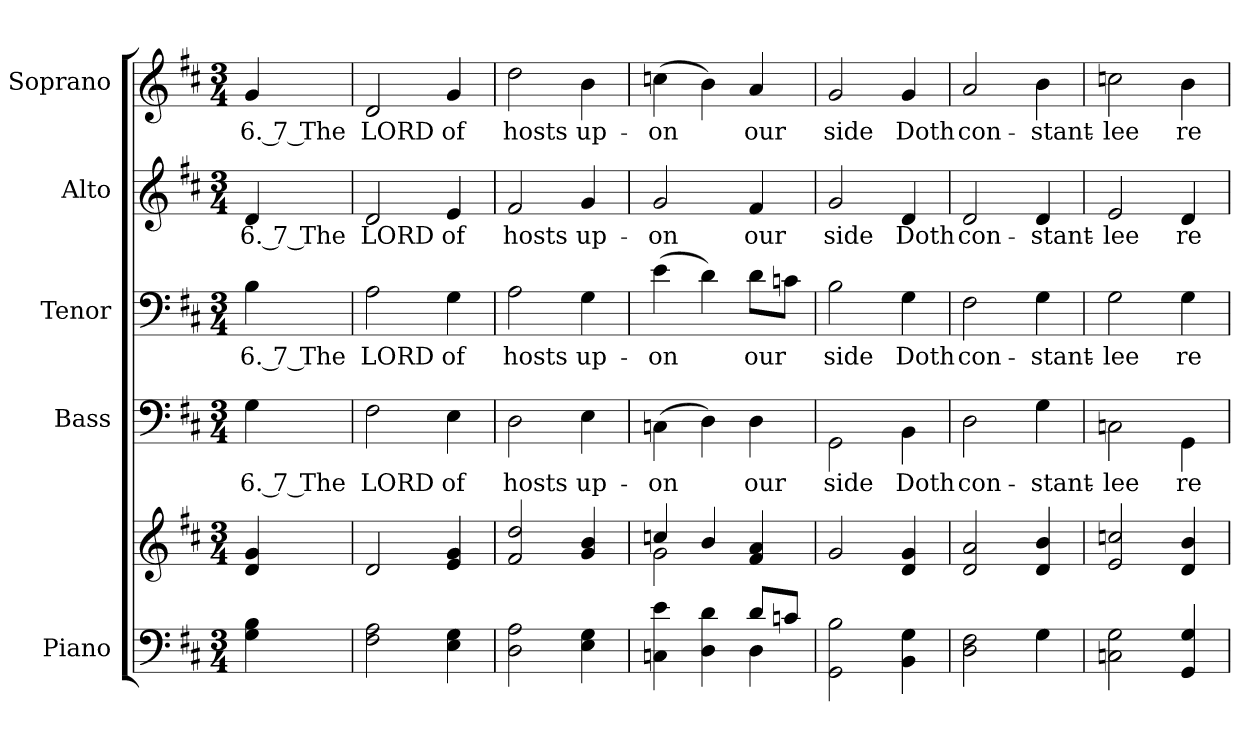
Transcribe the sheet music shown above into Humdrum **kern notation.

**kern	**kern	**kern	**text	**kern	**text	**kern	**text	**kern	**text
*part5	*part5	*part4	*part4	*part3	*part3	*part2	*part2	*part1	*part1
*staff6	*staff5	*staff4	*staff4	*staff3	*staff3	*staff2	*staff2	*staff1	*staff1
*I"Piano	*	*I"Bass	*	*I"Tenor	*	*I"Alto	*	*I"Soprano	*
*I'Pno.	*	*I'B.	*	*I'T.	*	*I'A.	*	*I'S.	*
!!LO:PB:g=z
*clefF4	*clefG2	*clefF4	*	*clefF4	*	*clefG2	*	*clefG2	*
*k[f#c#]	*k[f#c#]	*k[f#c#]	*	*k[f#c#]	*	*k[f#c#]	*	*k[f#c#]	*
*D:	*D:	*D:	*	*D:	*	*D:	*	*D:	*
*M3/4	*M3/4	*M3/4	*	*M3/4	*	*M3/4	*	*M3/4	*
*MM140	*MM140	*MM140	*	*MM140	*	*MM140	*	*MM140	*
=1	=1	=1	=1	=1	=1	=1	=1	=1	=1
!	!	!	!LO:LY:b:color=#000000	!	!	!	!	!	!
!	!	!	!	!	!LO:LY:b:color=#000000	!	!	!	!
!	!	!	!	!	!	!	!LO:LY:b:color=#000000	!	!
!	!	!	!	!	!	!	!	!	!LO:LY:b:color=#000000
4Gi\ 4Bi	4di/ 4gi	4Gi\	6. 7 The	4Bi\	6. 7 The	4di/	6. 7 The	4gi/	6. 7 The
=2	=2	=2	=2	=2	=2	=2	=2	=2	=2
!	!	!	!LO:LY:b:color=#000000	!	!	!	!	!	!
!	!	!	!	!	!LO:LY:b:color=#000000	!	!	!	!
!	!	!	!	!	!	!	!LO:LY:b:color=#000000	!	!
!	!	!	!	!	!	!	!	!	!LO:LY:b:color=#000000
2F#i\ 2Ai	2di/	2F#i\	LORD	2Ai\	LORD	2di/	LORD	2di/	LORD
!	!	!	!LO:LY:b:color=#000000	!	!	!	!	!	!
!	!	!	!	!	!LO:LY:b:color=#000000	!	!	!	!
!	!	!	!	!	!	!	!LO:LY:b:color=#000000	!	!
!	!	!	!	!	!	!	!	!	!LO:LY:b:color=#000000
4Ei\ 4Gi	4ei/ 4gi	4Ei\	of	4Gi\	of	4ei/	of	4gi/	of
=3	=3	=3	=3	=3	=3	=3	=3	=3	=3
!	!	!	!LO:LY:b:color=#000000	!	!	!	!	!	!
!	!	!	!	!	!LO:LY:b:color=#000000	!	!	!	!
!	!	!	!	!	!	!	!LO:LY:b:color=#000000	!	!
!	!	!	!	!	!	!	!	!	!LO:LY:b:color=#000000
2Di\ 2Ai	2f#i/ 2ddi	2Di\	hosts	2Ai\	hosts	2f#i/	hosts	2ddi\	hosts
!	!	!	!LO:LY:b:color=#000000	!	!	!	!	!	!
!	!	!	!	!	!LO:LY:b:color=#000000	!	!	!	!
!	!	!	!	!	!	!	!LO:LY:b:color=#000000	!	!
!	!	!	!	!	!	!	!	!	!LO:LY:b:color=#000000
4Ei\ 4Gi	4gi/ 4bi	4Ei\	up-	4Gi\	up-	4gi/	up-	4bi\	up-
=4	=4	=4	=4	=4	=4	=4	=4	=4	=4
*^	*^	*	*	*	*	*	*	*	*
!	!	!	!	!	!LO:LY:b:color=#000000	!	!	!	!	!	!
!	!	!	!	!	!	!	!LO:LY:b:color=#000000	!	!	!	!
!	!	!	!	!	!	!	!	!	!LO:LY:b:color=#000000	!	!
!	!	!	!	!	!	!	!	!	!	!	!LO:LY:b:color=#000000
4Cni\ 4ei	2ryy	4ccni/	2gi\	(4Cni\	-on	(4ei\	-on	2gi/	-on	(4ccni\	-on
4Di\ 4di	.	4bi/	.	4Di\)	.	4di\)	.	.	.	4bi\)	.
!	!	!	!	!	!LO:LY:b:color=#000000	!	!	!	!	!	!
!	!	!	!	!	!	!	!LO:LY:b:color=#000000	!	!	!	!
!	!	!	!	!	!	!	!	!	!LO:LY:b:color=#000000	!	!
!	!	!	!	!	!	!	!	!	!	!	!LO:LY:b:color=#000000
8di/L	4Di\	4f#i/ 4ai	4ryy	4Di\	our	8di\L	our	4f#i/	our	4ai/	our
8cni/J	.	.	.	.	.	8cni\J	.	.	.	.	.
*v	*v	*	*	*	*	*	*	*	*	*	*
*	*v	*v	*	*	*	*	*	*	*	*
!!LO:PB:g=z
=5	=5	=5	=5	=5	=5	=5	=5	=5	=5
!	!	!	!LO:LY:b:color=#000000	!	!	!	!	!	!
!	!	!	!	!	!LO:LY:b:color=#000000	!	!	!	!
!	!	!	!	!	!	!	!LO:LY:b:color=#000000	!	!
!	!	!	!	!	!	!	!	!	!LO:LY:b:color=#000000
2GGi\ 2Bi	2gi/	2GGi\	side	2Bi\	side	2gi/	side	2gi/	side
!	!	!	!LO:LY:b:color=#000000	!	!	!	!	!	!
!	!	!	!	!	!LO:LY:b:color=#000000	!	!	!	!
!	!	!	!	!	!	!	!LO:LY:b:color=#000000	!	!
!	!	!	!	!	!	!	!	!	!LO:LY:b:color=#000000
4BBi\ 4Gi	4di/ 4gi	4BBi\	Doth	4Gi\	Doth	4di/	Doth	4gi/	Doth
=6	=6	=6	=6	=6	=6	=6	=6	=6	=6
!	!	!	!LO:LY:b:color=#000000	!	!	!	!	!	!
!	!	!	!	!	!LO:LY:b:color=#000000	!	!	!	!
!	!	!	!	!	!	!	!LO:LY:b:color=#000000	!	!
!	!	!	!	!	!	!	!	!	!LO:LY:b:color=#000000
2Di\ 2F#i	2di/ 2ai	2Di\	con-	2F#i\	con-	2di/	con-	2ai/	con-
!	!	!	!LO:LY:b:color=#000000	!	!	!	!	!	!
!	!	!	!	!	!LO:LY:b:color=#000000	!	!	!	!
!	!	!	!	!	!	!	!LO:LY:b:color=#000000	!	!
!	!	!	!	!	!	!	!	!	!LO:LY:b:color=#000000
4Gi\	4di/ 4bi	4Gi\	-stant-	4Gi\	-stant-	4di/	-stant-	4bi\	-stant-
=7	=7	=7	=7	=7	=7	=7	=7	=7	=7
!	!	!	!LO:LY:b:color=#000000	!	!	!	!	!	!
!	!	!	!	!	!LO:LY:b:color=#000000	!	!	!	!
!	!	!	!	!	!	!	!LO:LY:b:color=#000000	!	!
!	!	!	!	!	!	!	!	!	!LO:LY:b:color=#000000
2Cni\ 2Gi	2ei/ 2ccni	2Cni\	-lee	2Gi\	-lee	2ei/	-lee	2ccni\	-lee
!	!	!	!LO:LY:b:color=#000000	!	!	!	!	!	!
!	!	!	!	!	!LO:LY:b:color=#000000	!	!	!	!
!	!	!	!	!	!	!	!LO:LY:b:color=#000000	!	!
!	!	!	!	!	!	!	!	!	!LO:LY:b:color=#000000
4GGi/ 4Gi	4di/ 4bi	4GGi\	re-	4Gi\	re-	4di/	re-	4bi\	re-
=	=	=	=	=	=	=	=	=	=
*-	*-	*-	*-	*-	*-	*-	*-	*-	*-
